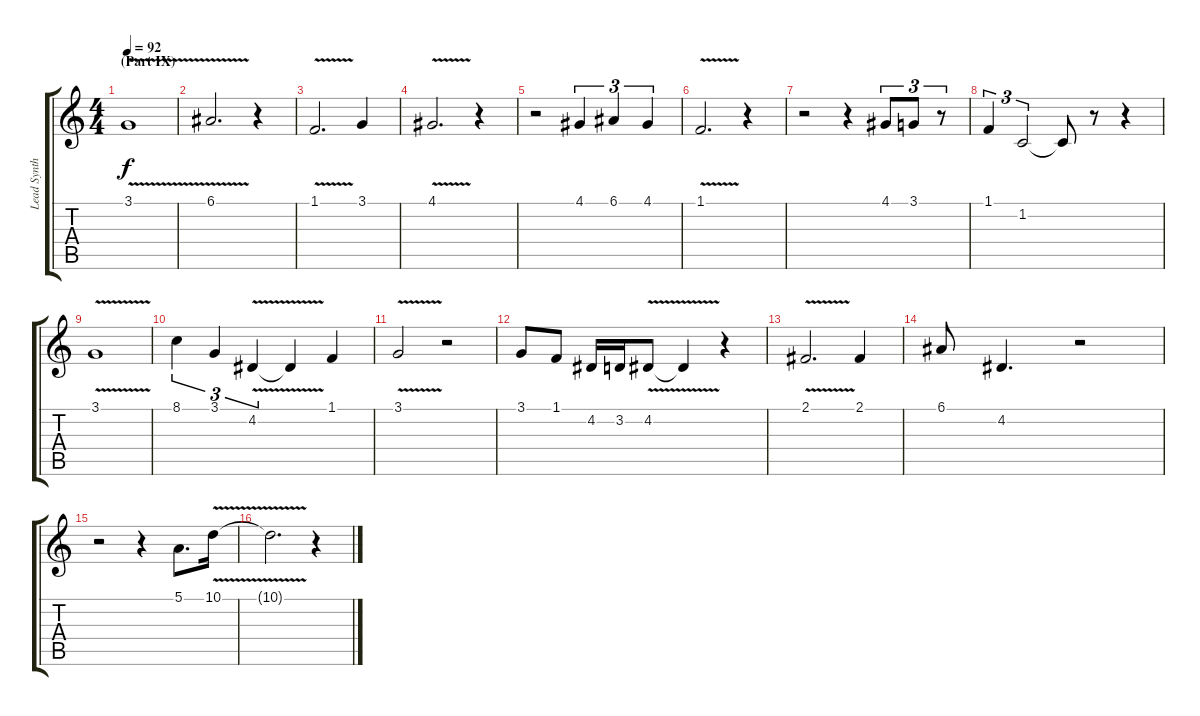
\track ("Lead Synth (Rick Wright)" "Lead Synth") {instrument stringensemble1}
\staff {score tabs}
\tuning (E4 B3 G3 D3 A2 E2) {hide}
\ts (4 4)
\section ("" "(Part IX)")
\tempo 92
\clef g2
\ks c
3.1{v}.1{dy f} |
6.1{v}.2{d} r.4 |
1.1{v}.2{d} 3.1.4 |
4.1{v}.2{d} r.4 |
r.2 4.1.4{tu (3 2)} 6.1.4{tu (3 2)} 4.1.4{tu (3 2)} |
1.1{v}.2{d} r.4 |
r.2 r.4 4.1.8{tu (3 2)} 3.1.8{tu (3 2)} r.8{tu (3 2)} |
1.1.4{tu (3 2)} 1.2.2{tu (3 2)} 1.2{t}.8 r.8 r.4 |
3.1{v}.1 |
8.1.4{tu (3 2)} 3.1.4{tu (3 2)} 4.2{v}.4{tu (3 2)} 4.2{v t}.4 1.1.4 |
3.1{v}.2 r.2 |
3.1.8 1.1.8 4.2.16 3.2.16 4.2{v}.8 4.2{v t}.4 r.4 |
2.1{v}.2{d} 2.1.4 |
6.1.8 4.2.4{d} r.2 |
r.2 r.4 5.1.8{d} 10.1{v}.16 |
10.1{v t}.2{d} r.4
